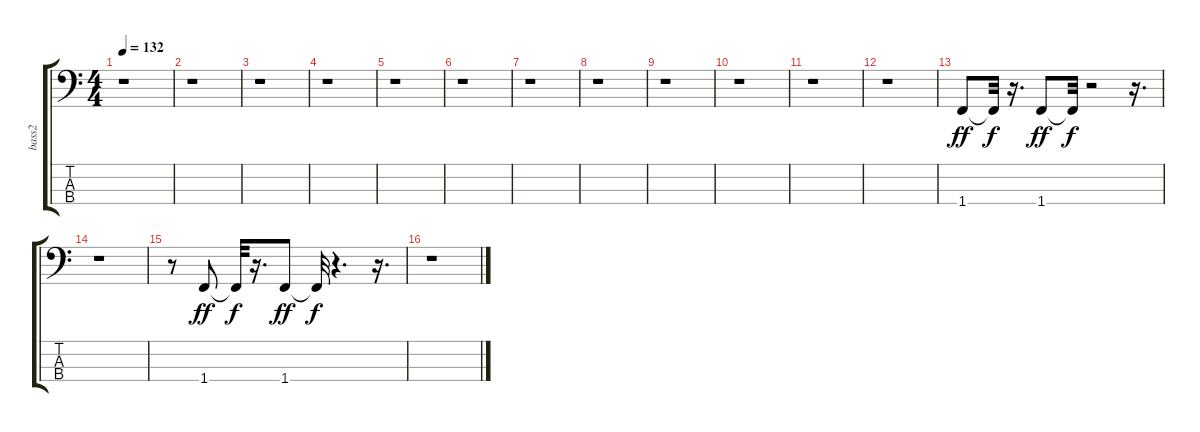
\track ("bass2" "bass2") {instrument electricbassfinger}
\staff {score tabs}
\tuning (G2 D2 A1 E1) {hide}
\ts (4 4)
\tempo 132
\clef f4
\ks c
r.1{dy ff instrument electricbassfinger} |
r.1 |
r.1 |
r.1 |
r.1 |
r.1 |
r.1 |
r.1 |
r.1 |
r.1 |
r.1 |
r.1 |
1.4.8 1.4{t}.32{dy f} r.16{d} 1.4.8{dy ff} 1.4{t}.32{dy f} r.2 r.16{d} |
r.1 |
r.8 1.4.8{dy ff} 1.4{t}.32{dy f} r.16{d} 1.4.8{dy ff} 1.4{t}.32{dy f} r.4{d} r.16{d} |
r.1
